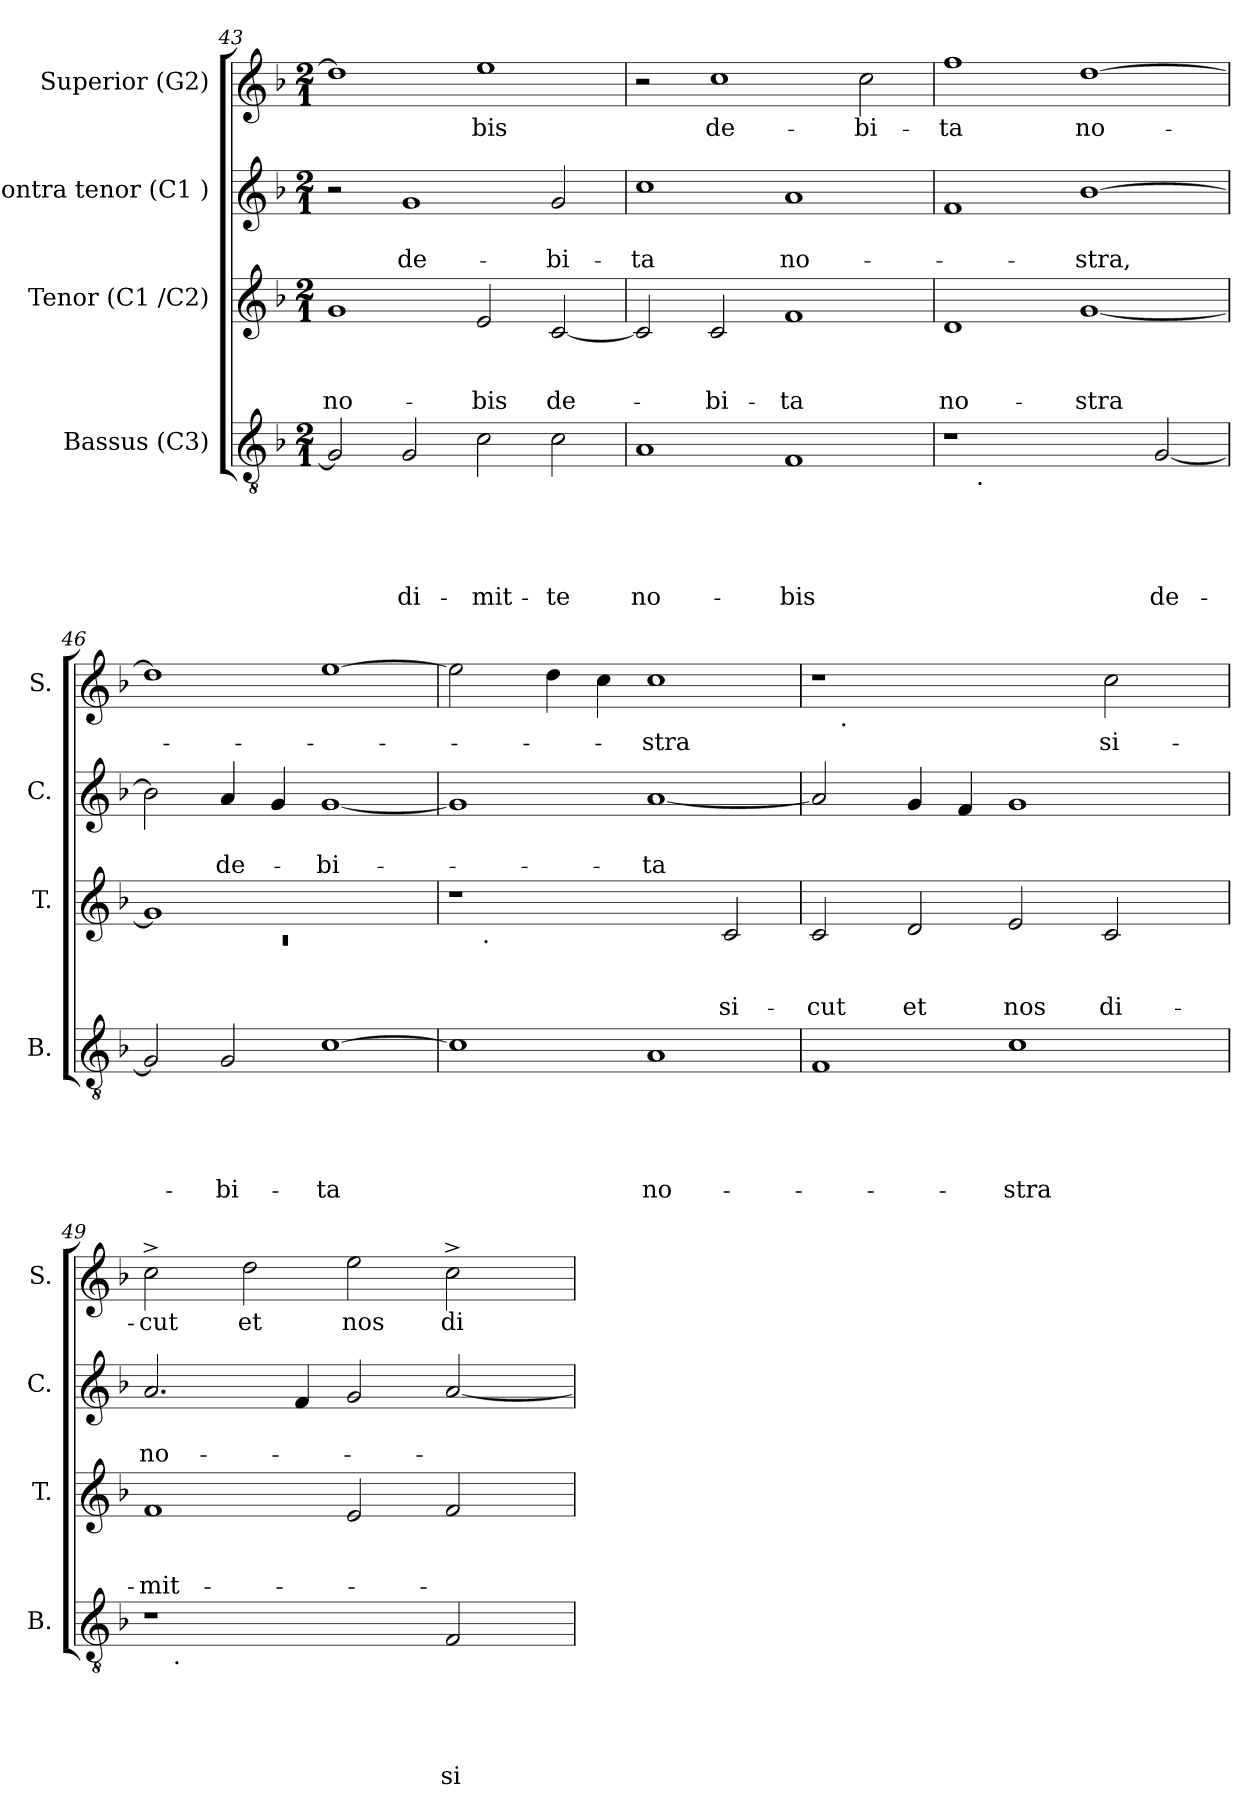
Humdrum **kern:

**kern	**text	**text	**text	**text	**text	**kern	**text	**text	**text	**kern	**text	**text	**kern	**text
*part4	*part4	*part4	*part4	*part4	*part4	*part3	*part3	*part3	*part3	*part2	*part2	*part2	*part1	*part1
*staff4	*staff4	*staff4	*staff4	*staff4	*staff4	*staff3	*staff3	*staff3	*staff3	*staff2	*staff2	*staff2	*staff1	*staff1
*I"Bassus (C3)	*	*	*	*	*	*I"Tenor (C1 /C2)	*	*	*	*I"Contra tenor (C1 )	*	*	*I"Superior (G2)	*
*I'B.	*	*	*	*	*	*I'T.	*	*	*	*I'C.	*	*	*I'S.	*
!!LO:LB:g=z
*clefGv2	*	*	*	*	*	*clefG2	*	*	*	*clefG2	*	*	*clefG2	*
*k[b-]	*	*	*	*	*	*k[b-]	*	*	*	*k[b-]	*	*	*k[b-]	*
*F:	*	*	*	*	*	*F:	*	*	*	*F:	*	*	*F:	*
*M2/1	*	*	*	*	*	*M2/1	*	*	*	*M2/1	*	*	*M2/1	*
=43	=43	=43	=43	=43	=43	=43	=43	=43	=43	=43	=43	=43	=43	=43
!	!	!	!	!	!	!	!	!	!LO:LY:b	!	!	!	!	!
2G/]	.	.	.	.	.	1g	.	.	no-	2r	.	.	1dd]	.
!	!	!	!	!	!LO:LY:b	!	!	!	!	!	!	!LO:LY:b	!	!
2G/	.	.	.	.	di-	.	.	.	.	1g	.	de-	.	.
!	!	!	!	!	!LO:LY:b	!	!	!	!LO:LY:b	!	!	!	!	!LO:LY:b
2c\	.	.	.	.	-mit-	2e/	.	.	-bis	.	.	.	1ee	-bis
!	!	!	!	!	!LO:LY:b	!	!	!	!LO:LY:b	!	!	!LO:LY:b	!	!
2c\	.	.	.	.	-te	[<2c/	.	.	de-	2g/	.	-bi-	.	.
=44	=44	=44	=44	=44	=44	=44	=44	=44	=44	=44	=44	=44	=44	=44
!	!	!	!	!	!LO:LY:b	!	!	!	!	!	!	!LO:LY:b	!	!
1A	.	.	.	.	no-	2c/]	.	.	.	1cc	.	-ta	2r	.
!	!	!	!	!	!	!	!	!	!LO:LY:b	!	!	!	!	!LO:LY:b
.	.	.	.	.	.	2c/	.	.	-bi-	.	.	.	1cc	de-
!	!	!	!	!	!LO:LY:b	!	!	!	!LO:LY:b	!	!	!LO:LY:b	!	!
1F	.	.	.	.	-bis	1f	.	.	-ta	1a	.	no-	.	.
!	!	!	!	!	!	!	!	!	!	!	!	!	!	!LO:LY:b
.	.	.	.	.	.	.	.	.	.	.	.	.	2cc\	-bi-
=45	=45	=45	=45	=45	=45	=45	=45	=45	=45	=45	=45	=45	=45	=45
!	!	!	!	!	!	!	!	!	!LO:LY:b	!	!	!	!	!LO:LY:b
*^	*	*	*	*	*	*	*	*	*	*	*	*	*	*
1r	8ryy	.	.	.	.	.	1d	.	.	no-	1f	.	.	1ff	-ta
!	!LO:TX:b:t=.	!	!	!	!	!	!	!	!	!	!	!	!	!	!
.	1...ryy	.	.	.	.	.	.	.	.	.	.	.	.	.	.
!	!	!	!	!	!	!	!	!	!	!LO:LY:b	!	!	!LO:LY:b	!	!LO:LY:b
2ryy	.	.	.	.	.	.	[<1g	.	.	-stra	[>1b-	.	-stra,	[>1dd	no-
!	!	!	!	!	!	!LO:LY:b	!	!	!	!	!	!	!	!	!
[<2G/	.	.	.	.	.	de-	.	.	.	.	.	.	.	.	.
=46	=46	=46	=46	=46	=46	=46	=46	=46	=46	=46	=46	=46	=46	=46	=46
*	*	*	*	*	*	*	*^	*	*	*	*	*	*	*	*
!	!	!	!	!	!	!	!	!LO:N:vis=1	!	!	!	!	!	!	!	!
*v	*v	*	*	*	*	*	*	*	*	*	*	*	*	*	*	*
2G/]	.	.	.	.	.	1g]	0rc	.	.	.	2b-\]	.	.	1dd]	.
!	!	!	!	!	!LO:LY:b	!	!	!	!	!	!	!	!LO:LY:b	!	!
2G/	.	.	.	.	-bi-	.	.	.	.	.	4a/	.	de-	.	.
.	.	.	.	.	.	.	.	.	.	.	4g/	.	.	.	.
!	!	!	!	!	!LO:LY:b	!	!	!	!	!	!	!	!LO:LY:b	!	!
[>1c	.	.	.	.	-ta	1ryy	.	.	.	.	[<1g	.	-bi-	[>1ee	.
=47	=47	=47	=47	=47	=47	=47	=47	=47	=47	=47	=47	=47	=47	=47	=47
1c]	.	.	.	.	.	1r	8ryy	.	.	.	1g]	.	.	2ee\]	.
!	!	!	!	!	!	!	!LO:TX:b:t=.	!	!	!	!	!	!	!	!
.	.	.	.	.	.	.	1...ryy	.	.	.	.	.	.	.	.
.	.	.	.	.	.	.	.	.	.	.	.	.	.	4dd\	.
.	.	.	.	.	.	.	.	.	.	.	.	.	.	4cc\	.
!	!	!	!	!	!LO:LY:b	!	!	!	!	!	!	!	!LO:LY:b	!	!LO:LY:b
1A	.	.	.	.	no-	2ryy	.	.	.	.	[<1a	.	-ta	1cc	-stra
!	!	!	!	!	!	!	!	!	!	!LO:LY:b	!	!	!	!	!
.	.	.	.	.	.	2c/	.	.	.	si-	.	.	.	.	.
!!LO:LB:g=z
=48	=48	=48	=48	=48	=48	=48	=48	=48	=48	=48	=48	=48	=48	=48	=48
!	!	!	!	!	!	!	!	!	!	!LO:LY:b	!	!	!	!	!
*	*	*	*	*	*	*v	*v	*	*	*	*	*	*	*^	*
1F	.	.	.	.	.	2c/	.	.	-cut	2a/]	.	.	1r	16.ryy	.
!	!	!	!	!	!	!	!	!	!	!	!	!	!	!LO:TX:b:t=.	!
.	.	.	.	.	.	.	.	.	.	.	.	.	.	1ryy	.
!	!	!	!	!	!	!	!	!	!LO:LY:b	!	!	!	!	!	!
.	.	.	.	.	.	2d/	.	.	et	4g/	.	.	.	.	.
.	.	.	.	.	.	.	.	.	.	4f/	.	.	.	.	.
!	!	!	!	!	!LO:LY:b	!	!	!	!LO:LY:b	!	!	!	!	!	!
1c	.	.	.	.	-stra	2e/	.	.	nos	1g	.	.	2ryy	.	.
.	.	.	.	.	.	.	.	.	.	.	.	.	.	2ryy	.
!	!	!	!	!	!	!	!	!	!LO:LY:b	!	!	!	!	!	!LO:LY:b
.	.	.	.	.	.	2c/	.	.	di-	.	.	.	2cc\	.	si-
.	.	.	.	.	.	.	.	.	.	.	.	.	.	4ryy	.
.	.	.	.	.	.	.	.	.	.	.	.	.	.	8ryy	.
.	.	.	.	.	.	.	.	.	.	.	.	.	.	32ryy	.
=49	=49	=49	=49	=49	=49	=49	=49	=49	=49	=49	=49	=49	=49	=49	=49
!	!	!	!	!	!	!	!	!	!LO:LY:b	!	!	!LO:LY:b	!	!	!LO:LY:b
*^	*	*	*	*	*	*	*	*	*	*	*	*	*v	*v	*
1r	16.ryy	.	.	.	.	.	1f	.	.	-mit-	2.a/	.	no-	2cc^>\	-cut
!	!LO:TX:b:t=.	!	!	!	!	!	!	!	!	!	!	!	!	!	!
.	1ryy	.	.	.	.	.	.	.	.	.	.	.	.	.	.
!	!	!	!	!	!	!	!	!	!	!	!	!	!	!	!LO:LY:b
.	.	.	.	.	.	.	.	.	.	.	.	.	.	2dd\	et
.	.	.	.	.	.	.	.	.	.	.	4f/	.	.	.	.
!	!	!	!	!	!	!	!	!	!	!	!	!	!	!	!LO:LY:b
2ryy	.	.	.	.	.	.	2e/	.	.	.	2g/	.	.	2ee\	nos
.	2ryy	.	.	.	.	.	.	.	.	.	.	.	.	.	.
!	!	!	!	!	!	!LO:LY:b	!	!	!	!	!	!	!	!	!LO:LY:b
2F/	.	.	.	.	.	si-	2f/	.	.	.	[<2a/	.	.	2cc^>\	di-
.	4ryy	.	.	.	.	.	.	.	.	.	.	.	.	.	.
.	8ryy	.	.	.	.	.	.	.	.	.	.	.	.	.	.
.	32ryy	.	.	.	.	.	.	.	.	.	.	.	.	.	.
*v	*v	*	*	*	*	*	*	*	*	*	*	*	*	*	*
=	=	=	=	=	=	=	=	=	=	=	=	=	=	=
*-	*-	*-	*-	*-	*-	*-	*-	*-	*-	*-	*-	*-	*-	*-
